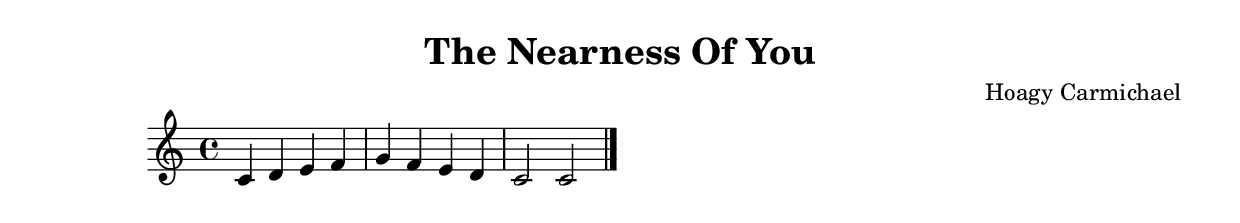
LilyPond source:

\version "2.24.4"

\header {
  title = "The Nearness Of You"
  composer = "Hoagy Carmichael"
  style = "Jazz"
}

\score {
  \new Staff {
    \clef treble
    \time 4/4
    \key c \major
    
    % Simple chord progression placeholder
    c'4 d' e' f' |
    g' f' e' d' |
    c'2 c'2 |
    \bar "|."
  }
  \layout {}
  \midi {
    \tempo 4 = 120
  }
}